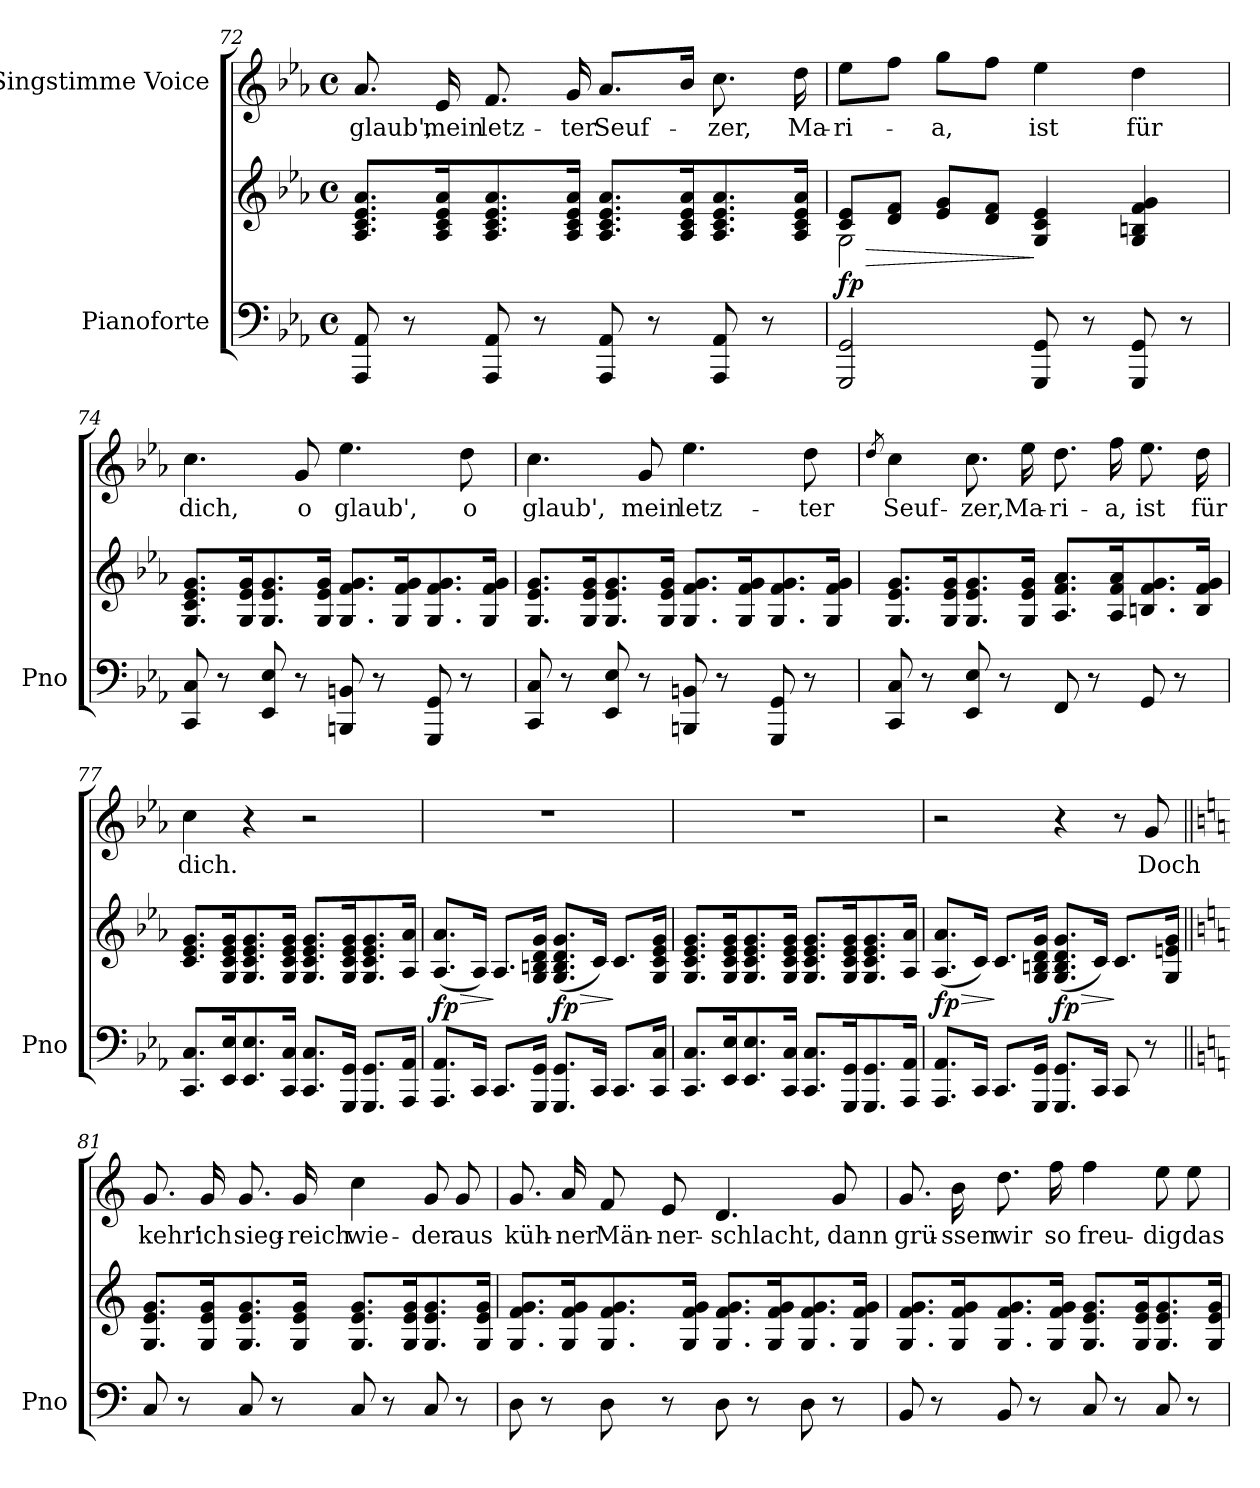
**kern	**kern	**dynam	**kern	**text
*part2	*part2	*part2	*part1	*part1
*staff3	*staff2	*staff2/3	*staff1	*staff1
*I"Pianoforte	*	*	*I"Singstimme Voice	*
*I'Pno	*	*	*	*
*clefF4	*clefG2	*	*clefG2	*
*k[b-e-a-]	*k[b-e-a-]	*	*k[b-e-a-]	*
*M4/4	*M4/4	*	*M4/4	*
*met(c)	*met(c)	*	*met(c)	*
=72	=72	=72	=72	=72
8AAA-/ 8AA-/	8.A-/ 8.c/ 8.e-/ 8.a-/L	.	8.a-/	glaub',
8r	.	.	.	.
.	16A-/ 16c/ 16e-/ 16a-/K	.	16e-/	mein
8AAA-/ 8AA-/	8.A-/ 8.c/ 8.e-/ 8.a-/	.	8.f/	letz-
8r	.	.	.	.
.	16A-/ 16c/ 16e-/ 16a-/Jk	.	16g/	-ter
8AAA-/ 8AA-/	8.A-/ 8.c/ 8.e-/ 8.a-/L	.	8.a-/L	Seuf-
8r	.	.	.	.
.	16A-/ 16c/ 16e-/ 16a-/K	.	16b-/Jk	.
8AAA-/ 8AA-/	8.A-/ 8.c/ 8.e-/ 8.a-/	.	8.cc\	-zer,
8r	.	.	.	.
.	16A-/ 16c/ 16e-/ 16a-/Jk	.	16dd\	Ma-
=73	=73	=73	=73	=73
!	!	!LO:HP:b	!	!
*	*^	*	*	*
!	!	!	!LO:DY:n=1:b	!	!
2GGG/ 2GG/	8c/ 8e-/L	2G\	> fp	8ee-\L	-ri-
.	8d/ 8f/J	.	.	8ff\J	.
.	8e-/ 8g/L	.	.	8gg\L	-a,
.	8d/ 8f/J	.	.	8ff\J	.
8GGG/ 8GG/	4G/ 4c/ 4e-/	2ryy	]	4ee-\	ist
8r	.	.	.	.	.
8GGG/ 8GG/	4G/ 4Bn/ 4f/ 4g/	.	.	4dd\	für
8r	.	.	.	.	.
*	*v	*v	*	*	*
=74	=74	=74	=74	=74
8CC/ 8C/	8.G/ 8.c/ 8.e-/ 8.g/L	.	4.cc\	dich,
8r	.	.	.	.
.	16G/ 16e-/ 16g/K	.	.	.
8EE-/ 8E-/	8.G/ 8.e-/ 8.g/	.	.	.
8r	.	.	8g/	o
.	16G/ 16e-/ 16g/Jk	.	.	.
8BBBn/ 8BBn/	8.G/ 8.f/ 8.g/L	.	4.ee-\	glaub',
8r	.	.	.	.
.	16G/ 16f/ 16g/K	.	.	.
8GGG/ 8GG/	8.G/ 8.f/ 8.g/	.	.	.
8r	.	.	8dd\	o
.	16G/ 16f/ 16g/Jk	.	.	.
=75	=75	=75	=75	=75
8CC/ 8C/	8.G/ 8.e-/ 8.g/L	.	4.cc\	glaub',
8r	.	.	.	.
.	16G/ 16e-/ 16g/K	.	.	.
8EE-/ 8E-/	8.G/ 8.e-/ 8.g/	.	.	.
8r	.	.	8g/	mein
.	16G/ 16e-/ 16g/Jk	.	.	.
8BBBn/ 8BBn/	8.G/ 8.f/ 8.g/L	.	4.ee-\	letz-
8r	.	.	.	.
.	16G/ 16f/ 16g/K	.	.	.
8GGG/ 8GG/	8.G/ 8.f/ 8.g/	.	.	.
8r	.	.	8dd\	-ter
.	16G/ 16f/ 16g/Jk	.	.	.
=76	=76	=76	=76	=76
.	.	.	8qdd/	.
8CC/ 8C/	8.G/ 8.e-/ 8.g/L	.	4cc\	Seuf-
8r	.	.	.	.
.	16G/ 16e-/ 16g/K	.	.	.
8EE-/ 8E-/	8.G/ 8.e-/ 8.g/	.	8.cc\	-zer,
8r	.	.	.	.
.	16G/ 16e-/ 16g/Jk	.	16ee-\	Ma-
8FF/	8.A-/ 8.f/ 8.a-/L	.	8.dd\	-ri-
8r	.	.	.	.
.	16A-/ 16f/ 16a-/K	.	16ff\	-a,
8GG/	8.Bn/ 8.f/ 8.g/	.	8.ee-\	ist
8r	.	.	.	.
.	16B/ 16f/ 16g/Jk	.	16dd\	für
=77	=77	=77	=77	=77
8.CC/ 8.C/L	8.c/ 8.e-/ 8.g/L	.	4cc\	dich.
16EE-/ 16E-/K	16G/ 16c/ 16e-/ 16g/K	.	.	.
8.EE-/ 8.E-/	8.G/ 8.c/ 8.e-/ 8.g/	.	4r	.
16CC/ 16C/Jk	16G/ 16c/ 16e-/ 16g/Jk	.	.	.
8.CC/ 8.C/L	8.G/ 8.c/ 8.e-/ 8.g/L	.	2r	.
16GGG/ 16GG/Jk	16G/ 16c/ 16e-/ 16g/K	.	.	.
8.GGG/ 8.GG/L	8.G/ 8.c/ 8.e-/ 8.g/	.	.	.
16AAA-/ 16AA-/Jk	16A-/ 16a-/Jk	.	.	.
=78	=78	=78	=78	=78
!	!	!LO:HP:b	!	!
!	!	!LO:DY:n=1:b	!	!
8.AAA-/ 8.AA-/L	(8.A-/ 8.a-/L	> fp	1r	.
16CC/Jk	16A-/Jk)	.	.	.
8.CC/L	8.A-/L	]	.	.
16GGG/ 16GG/Jk	16G/ 16Bn/ 16d/ 16g/Jk	.	.	.
!	!	!LO:HP:b	!	!
!	!	!LO:DY:n=2:b	!	!
8.GGG/ 8.GG/L	(8.G/ 8.B/ 8.d/ 8.g/L	> fp	.	.
16CC/Jk	16c/Jk)	.	.	.
8.CC/L	8.c/L	]	.	.
16CC/ 16C/Jk	16G/ 16c/ 16e-/ 16g/Jk	.	.	.
=79	=79	=79	=79	=79
8.CC/ 8.C/L	8.G/ 8.c/ 8.e-/ 8.g/L	.	1r	.
16EE-/ 16E-/K	16G/ 16c/ 16e-/ 16g/K	.	.	.
8.EE-/ 8.E-/	8.G/ 8.c/ 8.e-/ 8.g/	.	.	.
16CC/ 16C/Jk	16G/ 16c/ 16e-/ 16g/Jk	.	.	.
8.CC/ 8.C/L	8.G/ 8.c/ 8.e-/ 8.g/L	.	.	.
16GGG/ 16GG/K	16G/ 16c/ 16e-/ 16g/K	.	.	.
8.GGG/ 8.GG/	8.G/ 8.c/ 8.e-/ 8.g/	.	.	.
16AAA-/ 16AA-/Jk	16A-/ 16a-/Jk	.	.	.
=80	=80	=80	=80	=80
!	!	!LO:HP:b	!	!
!	!	!LO:DY:n=1:b	!	!
8.AAA-/ 8.AA-/L	(8.A-/ 8.a-/L	> fp	2r	.
16CC/Jk	16c/Jk)	.	.	.
8.CC/L	8.c/L	]	.	.
16GGG/ 16GG/Jk	16G/ 16Bn/ 16d/ 16g/Jk	.	.	.
!	!	!LO:HP:b	!	!
!	!	!LO:DY:n=2:b	!	!
8.GGG/ 8.GG/L	(8.G/ 8.B/ 8.d/ 8.g/L	> fp	4r	.
16CC/Jk	16c/Jk)	.	.	.
8CC/	8.c/L	]	8r	.
8r	.	.	8g/	Doch
.	16G/ 16en/ 16g/Jk	.	.	.
=81||	=81||	=81||	=81||	=81||
*k[]	*k[]	*	*k[]	*
8C/	8.G/ 8.e/ 8.g/L	.	8.g/	kehr'
8r	.	.	.	.
.	16G/ 16e/ 16g/K	.	16g/	ich
8C/	8.G/ 8.e/ 8.g/	.	8.g/	sieg-
8r	.	.	.	.
.	16G/ 16e/ 16g/Jk	.	16g/	-reich
8C/	8.G/ 8.e/ 8.g/L	.	4cc\	wie-
8r	.	.	.	.
.	16G/ 16e/ 16g/K	.	.	.
8C/	8.G/ 8.e/ 8.g/	.	8g/	-der
8r	.	.	8g/	aus
.	16G/ 16e/ 16g/Jk	.	.	.
=82	=82	=82	=82	=82
8D\	8.G/ 8.f/ 8.g/L	.	8.g/	küh-
8r	.	.	.	.
.	16G/ 16f/ 16g/K	.	16a/	-ner
8D\	8.G/ 8.f/ 8.g/	.	8f/	Män-
8r	.	.	8e/	-ner-
.	16G/ 16f/ 16g/Jk	.	.	.
8D\	8.G/ 8.f/ 8.g/L	.	4.d/	-schlacht,
8r	.	.	.	.
.	16G/ 16f/ 16g/K	.	.	.
8D\	8.G/ 8.f/ 8.g/	.	.	.
8r	.	.	8g/	dann
.	16G/ 16f/ 16g/Jk	.	.	.
=83	=83	=83	=83	=83
8BB/	8.G/ 8.f/ 8.g/L	.	8.g/	grü-
8r	.	.	.	.
.	16G/ 16f/ 16g/K	.	16b\	-ssen
8BB/	8.G/ 8.f/ 8.g/	.	8.dd\	wir
8r	.	.	.	.
.	16G/ 16f/ 16g/Jk	.	16ff\	so
8C/	8.G/ 8.e/ 8.g/L	.	4ff\	freu-
8r	.	.	.	.
.	16G/ 16e/ 16g/K	.	.	.
8C/	8.G/ 8.e/ 8.g/	.	8ee\	-dig
8r	.	.	8ee\	das
.	16G/ 16e/ 16g/Jk	.	.	.
=	=	=	=	=
*-	*-	*-	*-	*-
